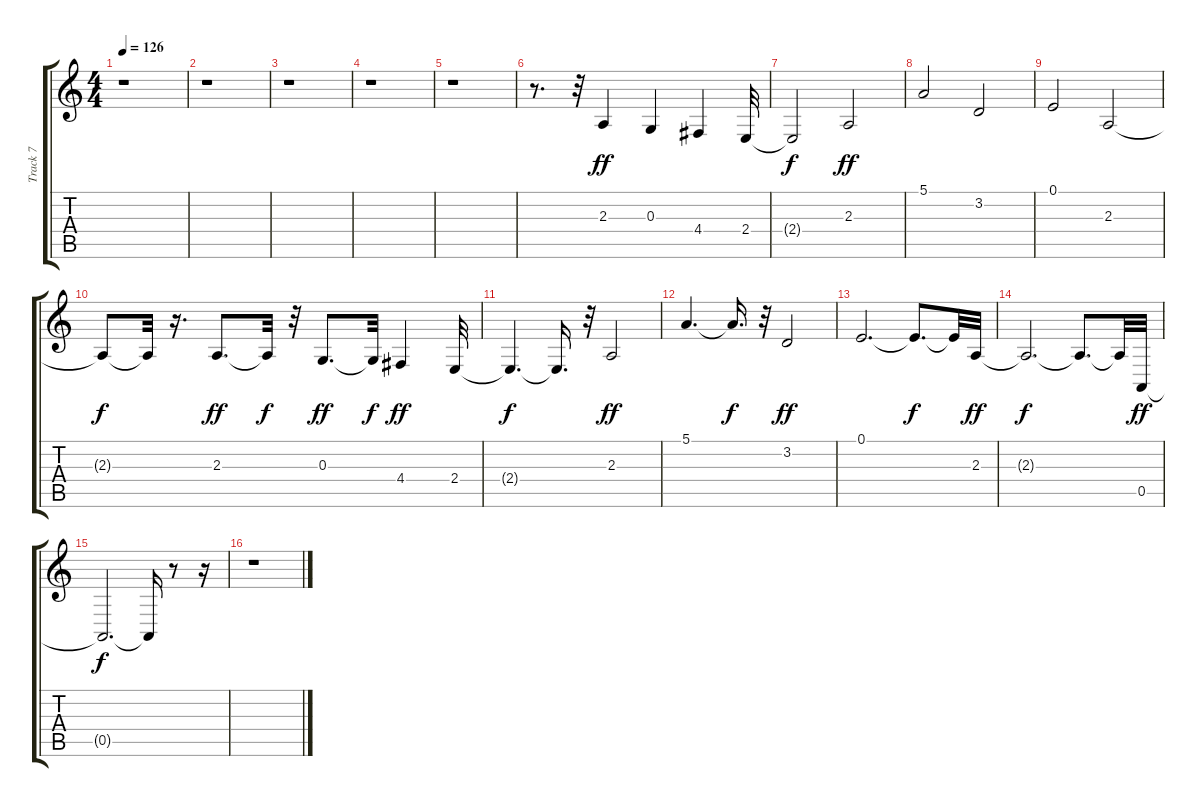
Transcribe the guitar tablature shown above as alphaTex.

\track ("Track 7" "Track 7") {instrument fx8scifi}
\staff {score tabs}
\tuning (E4 B3 G3 D3 A2 E2) {hide}
\ts (4 4)
\tempo 126
\clef g2
\ks c
r.1{dy ff} |
r.1 |
r.1 |
r.1 |
r.1 |
r.8{d} r.32 2.3.4 0.3.4 4.4.4 2.4.32 |
2.4{t}.2{dy f} 2.3.2{dy ff} |
5.1.2 3.2.2 |
0.1.2 2.3.2 |
2.3{t}.8{dy f} 2.3{t}.32 r.16{d} 2.3.8{d dy ff} 2.3{t}.32{dy f} r.32 0.3.8{d dy ff} 0.3{t}.32{dy f} 4.4.4{dy ff} 2.4.32 |
2.4{t}.4{d dy f} 2.4{t}.16{d} r.32 2.3.2{dy ff} |
5.1.4{d} 5.1{t}.16{d dy f} r.32 3.2.2{dy ff} |
0.1.2{d} 0.1{t}.8{d dy f} 0.1{t}.32 2.3.32{dy ff} |
2.3{t}.2{d dy f} 2.3{t}.8{d} 2.3{t}.32 0.5.32{dy ff} |
0.5{t}.2{d dy f} 0.5{t}.16 r.8 r.16 |
r.1
